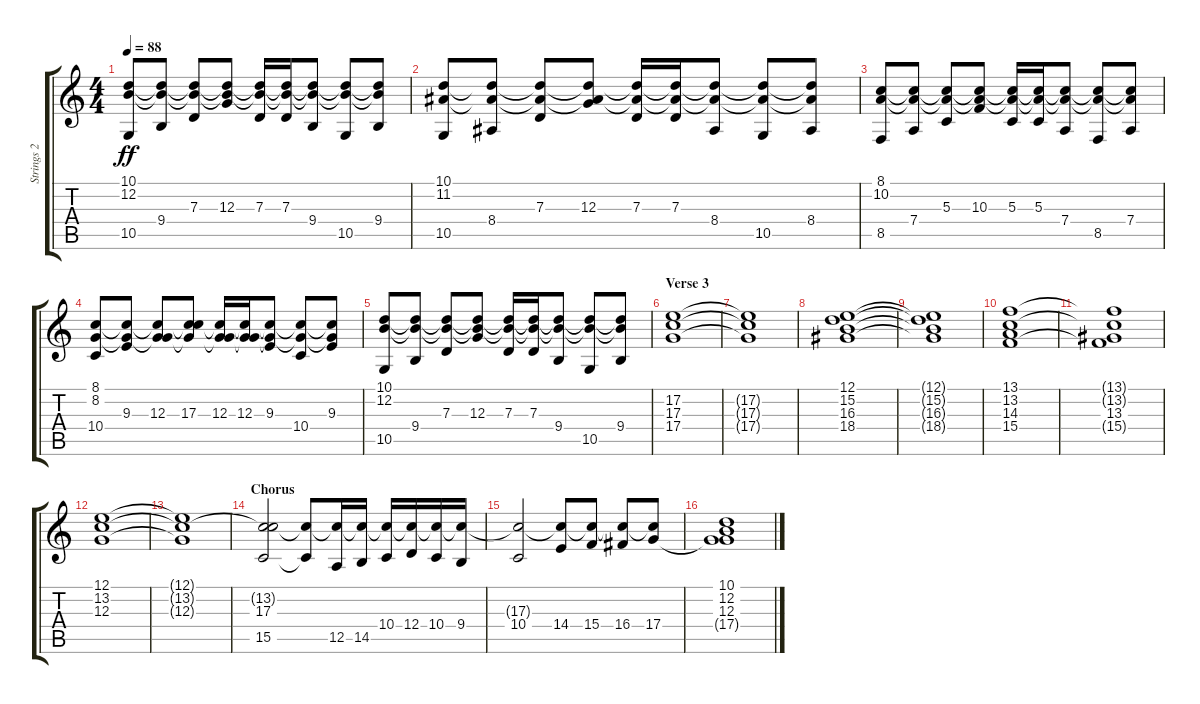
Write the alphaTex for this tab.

\track ("Strings 2" "Strings 2") {instrument stringensemble1}
\staff {score tabs}
\tuning (E4 B3 G3 D3 A2 E2) {hide}
\ts (4 4)
\tempo 88
\clef g2
\ks c
(10.1 12.2 10.5).8{dy ff} (10.1{t} 12.2{t} 9.4).8 (10.1{t} 12.2{t} 7.3).8 (10.1{t} 12.2{t} 12.3).8 (10.1{t} 12.2{t} 7.3).16 (10.1{t} 12.2{t} 7.3).16 (10.1{t} 12.2{t} 9.4).8 (10.1{t} 12.2{t} 10.5).8 (10.1{t} 12.2{t} 9.4).8 |
(10.1 11.2 10.5).8 (10.1{t} 11.2{t} 8.4).8 (10.1{t} 11.2{t} 7.3).8 (10.1{t} 11.2{t} 12.3).8 (10.1{t} 11.2{t} 7.3).16 (10.1{t} 11.2{t} 7.3).16 (10.1{t} 11.2{t} 8.4).8 (10.1{t} 11.2{t} 10.5).8 (10.1{t} 11.2{t} 8.4).8 |
(8.1 10.2 8.5).8 (8.1{t} 10.2{t} 7.4).8 (8.1{t} 10.2{t} 5.3).8 (8.1{t} 10.2{t} 10.3).8 (8.1{t} 10.2{t} 5.3).16 (8.1{t} 10.2{t} 5.3).16 (8.1{t} 10.2{t} 7.4).8 (8.1{t} 10.2{t} 8.5).8 (8.1{t} 10.2{t} 7.4).8 |
(8.1 8.2 10.4).8 (8.1{t} 8.2{t} 9.3).8 (8.1{t} 8.2{t} 12.3).8 (8.1{t} 8.2{t} 17.3).8 (8.1{t} 8.2{t} 12.3).16 (8.1{t} 8.2{t} 12.3).16 (8.1{t} 8.2{t} 9.3).8 (8.1{t} 8.2{t} 10.4).8 (8.1{t} 8.2{t} 9.3).8 |
(10.1 12.2 10.5).8 (10.1{t} 12.2{t} 9.4).8 (10.1{t} 12.2{t} 7.3).8 (10.1{t} 12.2{t} 12.3).8 (10.1{t} 12.2{t} 7.3).16 (10.1{t} 12.2{t} 7.3).16 (10.1{t} 12.2{t} 9.4).8 (10.1{t} 12.2{t} 10.5).8 (10.1{t} 12.2{t} 9.4).8 |
\section ("" "Verse 3")
(17.2 17.3 17.4).1 |
(17.2{t} 17.3{t} 17.4{t}).1 |
(12.1 15.2 16.3 18.4).1 |
(12.1{t} 15.2{t} 16.3{t} 18.4{t}).1 |
(13.1 13.2 14.3 15.4).1 |
(13.1{t} 13.2{t} 13.3 15.4{t}).1 |
(12.1 13.2 12.3).1 |
(12.1{t} 13.2{t} 12.3{t}).1 |
\section ("" "Chorus")
(13.2{t} 17.3 15.5).2 (17.3{t} 15.5{t}).8 (17.3{t} 12.5).16 (17.3{t} 14.5).16 (17.3{t} 10.4).16 (17.3{t} 12.4).16 (17.3{t} 10.4).16 (17.3{t} 9.4).16 |
(17.3{t} 10.4).2 (17.3{t} 14.4).8 (17.3{t} 15.4).8 (17.3{t} 16.4).8 (17.3{t} 17.4).8 |
(10.1 12.2 12.3 17.4{t}).1
